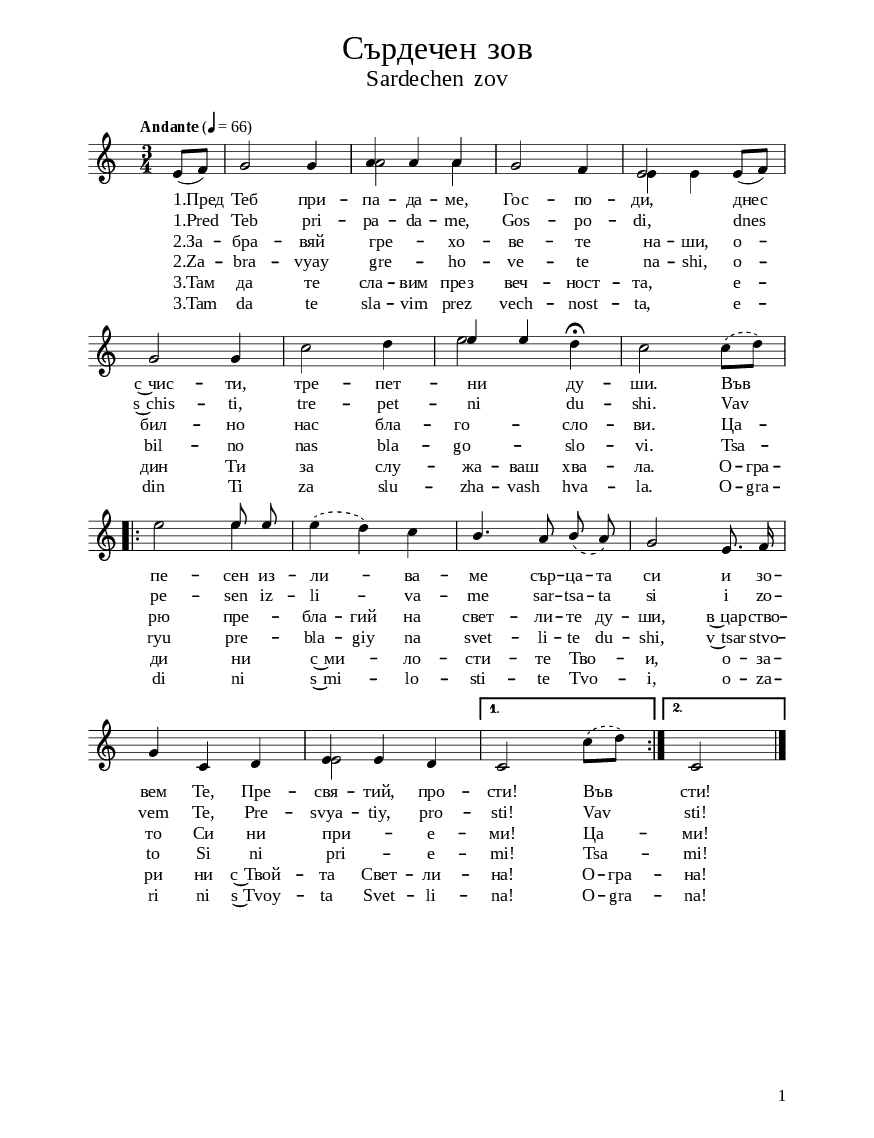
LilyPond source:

\version "2.18.2"

\paper {
  #(set-paper-size "a5")
}

\bookpart {
\paper {
  print-all-headers = ##t
  print-page-number = ##t
  print-first-page-number = ##t

  % put page numbers on the bottom
  oddHeaderMarkup = \markup ""
  evenHeaderMarkup = \markup ""
  oddFooterMarkup = \markup
    \fill-line {
      ""
      \on-the-fly #print-page-number-check-first \fromproperty #'page:page-number-string
    }
  evenFooterMarkup = \markup
    \fill-line {
      \on-the-fly #print-page-number-check-first \fromproperty #'page:page-number-string
      ""
    }

  left-margin = 1.5\cm
  right-margin = 1.5\cm
  top-margin = 1.6\cm
  bottom-margin = 1.2\cm
  ragged-bottom = ##t % do not spread the staves to fill the whole vertical space

  % change lyrics and titles font (affects notes also)
  fonts =
    #(make-pango-font-tree
     "Times New Roman"
     "DejaVu Sans"
     "DejaVu Sans Mono"
     (/ (* staff-height pt) 3.6))

  % change distance between staves
  system-system-spacing =
    #'((basic-distance . 12)
       (minimum-distance . 6)
       (padding . 1)
       (stretchability . 12))
}

\header {
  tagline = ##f
}

\score{
  \layout { 
    indent = 0.0\cm % remove first line indentation
    %ragged-last = ##t % do not spread last line to fill the whole space
    \context {
      \Score
      \omit BarNumber %remove bar numbers
    } % context

    \context { % change staff size
      \Staff
      fontSize = #+0 % affects notes size only
      \override StaffSymbol #'staff-space = #(magstep -3)
      \override StaffSymbol #'thickness = #0.5
      \override BarLine #'hair-thickness = #1
      %\override StaffSymbol #'ledger-line-thickness = #'(0 . 0)
    }

    \context { % adjust space between staff and lyrics and between the two lyric lines
      \Lyrics
      \override VerticalAxisGroup.nonstaff-relatedstaff-spacing = #'((basic-distance . 4.5))
      \override VerticalAxisGroup.nonstaff-nonstaff-spacing = #'((minimum-distance . 2))
    }
  } % layout

  \new Staff <<
    
  \new Voice = "voice1" \absolute  {
    \clef treble
    \key c \major
    \time 3/4
    \tempo \markup { % make tempo note smaller
      \concat { "Andante" \normal-text { " (" }
          \teeny \general-align #Y #DOWN \note #"4" #0.8
          \normal-text { " = 66)" }
      }
    }
    \autoBeamOff
    \partial 4
    \voiceOne % stems p

    \slurDown e'8 ([f'8])  g'2 g'4 |  a'4 a' a' | g'2 f'4 | e'2 e'8 ([ f' ]) | \break  
    
    g'2 g'4 | \hideNotes c''2 d''4 | \unHideNotes 
    \once \override NoteColumn.force-hshift = #1.5 e''4 
    e'' \hideNotes d''4 | c''2 c''8 d'' | \break
    
    \repeat volta 2 { 
      e''2 \unHideNotes e''8 e'' | \hideNotes e''4 d'' c'' | \unHideNotes b'4. a'8 \slurDashed b' (a') | g'2 e'8. f'16 | \break  
      \unHideNotes g'4 c' d' | e' e' d' | 
    }  \alternative { 
      { c'2 \hideNotes c''8 d'' | \unHideNotes } 
      { c'2 \bar "|." }     
    }
  }

  \new Voice = "voice2" \absolute  {
    \clef treble
    \key c \major
    \time 3/4 
    \autoBeamOff
    \partial 4
    \voiceTwo % stems down
    
    \hideNotes e'8 [f'8]  g'2 g'4 | \unHideNotes a'2 a'4 | \hideNotes g'2 f'4 | \unHideNotes e'4 e'4 \hideNotes e'8 [ f' ] | \break  
    
    g'2 g'4 | \unHideNotes c''2 d''4 | e''2 d''4^\fermata | c''2 \slurDashed \slurUp c''8 ([d'']) | \break 
    
    \repeat volta 2 { 
      e''2 e''4 | e''4 (d'') c'' | \hideNotes b'4. a'8 b' a' | g'2 e'8. f'16 \break | 
      g'4 c' d' | \unHideNotes e'2 \hideNotes d'4 | 
    }  \alternative { 
      { c'2 \unHideNotes c''8 ([ d'' ]) | \hideNotes } 
      { c'2 \bar "|." } 
    }
  }


  \new Lyrics \lyricsto "voice1" {
    "1.Пред" Теб при -- па -- да -- ме, Гос -- по -- ди, днес 
    с~чис -- ти, тре -- пет -- ни _ ду -- ши. Във _
    пе -- сен из -- ли -- _ ва -- ме \set ignoreMelismata = ##t сър -- ца -- та си и зо --
    вем Те, Пре -- свя -- тий, про -- сти! Във _ сти! 
  }  
  \new Lyrics \lyricsto "voice1" {
    "1.Pred" Teb pri -- pa -- da -- me, Gos -- po -- di, dnes 
    s~chis -- ti, tre -- pet -- ni _ du -- shi. Vav _
    pe -- sen iz -- li -- _ va -- me \set ignoreMelismata = ##t sar -- tsa -- ta si i zo --
    vem Te, Pre -- svya -- tiy, pro -- sti! Vav _ sti! 
  }  

  \new Lyrics \lyricsto "voice2" {
    "2.За" -- бра -- вяй гре -- хо -- ве -- те на -- ши, о --
    бил -- но нас бла -- го -- сло -- ви. Ца --
    рю \set ignoreMelismata = ##t пре -- бла -- гий на свет -- ли -- те ду -- ши, в~цар -- ство --
    то Си ни при -- е -- ми! Ца -- _ ми!
  }  
  \new Lyrics \lyricsto "voice2" {
    "2.Za" -- bra -- vyay gre -- ho -- ve -- te na -- shi, o --
    bil -- no nas bla -- go -- slo -- vi. Tsa --
    ryu \set ignoreMelismata = ##t pre -- bla -- giy na svet -- li -- te du -- shi, v~tsar -- stvo --
    to Si ni pri -- e -- mi! Tsa -- _ mi!
  }  

  \new Lyrics \lyricsto "voice1" {
    "3.Там" да те сла -- вим през веч -- ност -- та, е --
    дин Ти за слу -- жа -- ваш хва -- ла. О -- гра --
    ди ни _ с~ми -- _ ло -- сти -- те Тво -- и, о -- за --
    ри ни с~Твой -- та Свет -- ли -- на! О -- гра -- на!
  }  
  \new Lyrics \lyricsto "voice1" {
    "3.Tam" da te sla -- vim prez vech -- nost -- ta, e --
    din Ti za slu -- zha -- vash hva -- la. O -- gra --
    di ni _ s~mi -- _ lo -- sti -- te Tvo -- i, o -- za --
    ri ni s~Tvoy -- ta Svet -- li -- na! O -- gra -- na!
  } 

  >>
  
  \header {
    title = \markup \column \normal-text \fontsize #2.5 {
              \center-align
              \line { Сърдечен зов }
              \vspace #-0.6
              \center-align
              \line \fontsize #-3 { Sardechen zov}
              \vspace #-0.8
              \center-align
              \line \fontsize #-3 { " " }
            }
  }
  
  \midi{}

} % score

\pageBreak

\markup \fontsize #+2.5 {
    \hspace #1
    \override #'(baseline-skip . 2.4) % affects space between column lines
    \column {
      
    }

    \hspace #5
    \override #'(baseline-skip . 2.4)
    \column {
      
    } %column
} % markup



% include foreign translation(s) of the song
\version "2.18.2"

\markup \fill-line { \fontsize #6 "Ruf des Herzens" }
\markup \null
\markup \null
\markup \fontsize #+2.5 {
    \hspace #14
    \override #'(baseline-skip . 2)
    \column {
     \line { "   " }

\line { 1. Wir fallen heute vor Dir nieder, Herr, }

\line { "   "mit reinen zittrigen Seelen.}

\line { "   "Wir schütten unsere Herzen in einem Lied aus }

\line { "   "und rufen Dich an, Allheiliger! Vergib!}

\line { 2. Vergiss unsere Sünden, }

\line { "   "segne uns reichlich.}

\line { "   "Allgütiger König der leuchtenden Seelen,}

\line { "   "empfange uns in Deinem Reich!}

\line { 3. Wir lobpreisen Dich dort in der Ewigkeit,}

\line { "   "einzig Dir gebührt der Lobpreis.}

\line { "   "Umgrenze uns mit Deiner Barmherzigkeit,}

\line { "   "erleuchte uns mit Deinem Licht.}   
    }
}


} % bookpart
